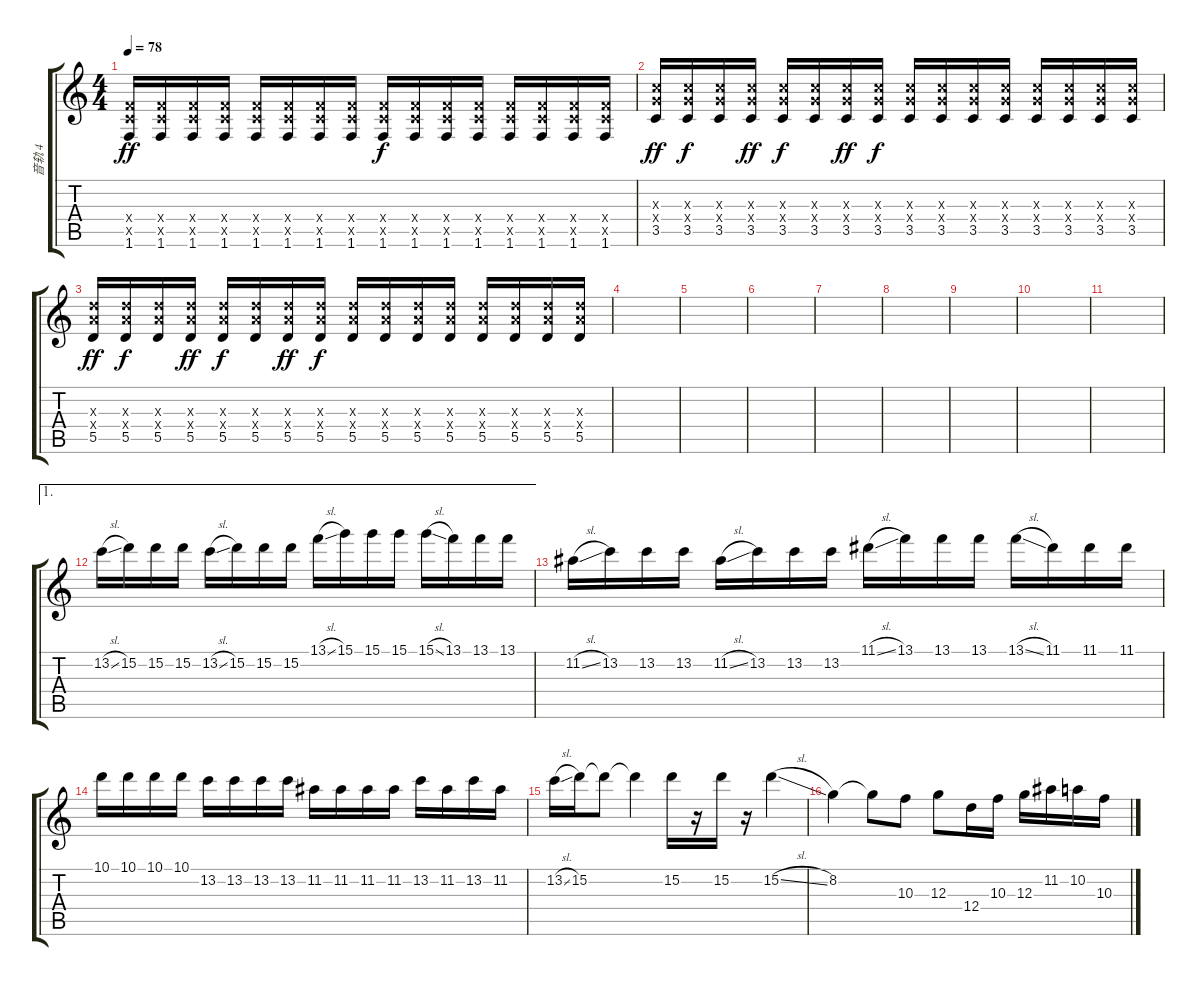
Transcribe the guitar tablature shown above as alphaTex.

\track ("音轨 4" "音轨 4") {mute instrument acousticguitarsteel}
\staff {score tabs}
\tuning (E4 B3 G3 D3 A2 E2) {hide}
\ts (4 4)
\tempo 78
\clef g2
\ks c
(3.4{x} 3.5{x} 1.6).16{dy ff} (3.4{x} 3.5{x} 1.6).16 (3.4{x} 3.5{x} 1.6).16 (3.4{x} 3.5{x} 1.6).16 (3.4{x} 3.5{x} 1.6).16 (3.4{x} 3.5{x} 1.6).16 (3.4{x} 3.5{x} 1.6).16 (3.4{x} 3.5{x} 1.6).16 (3.4{x} 3.5{x} 1.6).16{dy f} (3.4{x} 3.5{x} 1.6).16 (3.4{x} 3.5{x} 1.6).16 (3.4{x} 3.5{x} 1.6).16 (3.4{x} 3.5{x} 1.6).16 (3.4{x} 3.5{x} 1.6).16 (3.4{x} 3.5{x} 1.6).16 (3.4{x} 3.5{x} 1.6).16 |
(5.3{x} 5.4{x} 3.5).16{dy ff} (5.3{x} 5.4{x} 3.5).16{dy f} (5.3{x} 5.4{x} 3.5).16 (5.3{x} 5.4{x} 3.5).16{dy ff} (5.3{x} 5.4{x} 3.5).16{dy f} (5.3{x} 5.4{x} 3.5).16 (5.3{x} 5.4{x} 3.5).16{dy ff} (5.3{x} 5.4{x} 3.5).16{dy f} (5.3{x} 5.4{x} 3.5).16 (5.3{x} 5.4{x} 3.5).16 (5.3{x} 5.4{x} 3.5).16 (5.3{x} 5.4{x} 3.5).16 (5.3{x} 5.4{x} 3.5).16 (5.3{x} 5.4{x} 3.5).16 (5.3{x} 5.4{x} 3.5).16 (5.3{x} 5.4{x} 3.5).16 |
(7.3{x} 7.4{x} 5.5).16{dy ff} (7.3{x} 7.4{x} 5.5).16{dy f} (7.3{x} 7.4{x} 5.5).16 (7.3{x} 7.4{x} 5.5).16{dy ff} (7.3{x} 7.4{x} 5.5).16{dy f} (7.3{x} 7.4{x} 5.5).16 (7.3{x} 7.4{x} 5.5).16{dy ff} (7.3{x} 7.4{x} 5.5).16{dy f} (7.3{x} 7.4{x} 5.5).16 (7.3{x} 7.4{x} 5.5).16 (7.3{x} 7.4{x} 5.5).16 (7.3{x} 7.4{x} 5.5).16 (7.3{x} 7.4{x} 5.5).16 (7.3{x} 7.4{x} 5.5).16 (7.3{x} 7.4{x} 5.5).16 (7.3{x} 7.4{x} 5.5).16 |
|
|
|
|
|
|
|
|
\ae 1
13.2{sl}.16 15.2.16 15.2.16 15.2.16 13.2{sl}.16 15.2.16 15.2.16 15.2.16 13.1{sl}.16 15.1.16 15.1.16 15.1.16 15.1{sl}.16 13.1.16 13.1.16 13.1.16 |
11.2{sl}.16 13.2.16 13.2.16 13.2.16 11.2{sl}.16 13.2.16 13.2.16 13.2.16 11.1{sl}.16 13.1.16 13.1.16 13.1.16 13.1{sl}.16 11.1.16 11.1.16 11.1.16 |
10.1.16 10.1.16 10.1.16 10.1.16 13.2.16 13.2.16 13.2.16 13.2.16 11.2.16 11.2.16 11.2.16 11.2.16 13.2.16 11.2.16 13.2.16 11.2.16 |
13.2{sl}.16 15.2.16 15.2{t}.8 15.2{t}.4 15.2.16 r.16 15.2.16 r.16 15.2{sl}.4 |
8.2.4 8.2{t}.8 10.3.8 12.3.8 12.4.16 10.3.16 12.3.16 11.2.16 10.2.16 10.3.16
